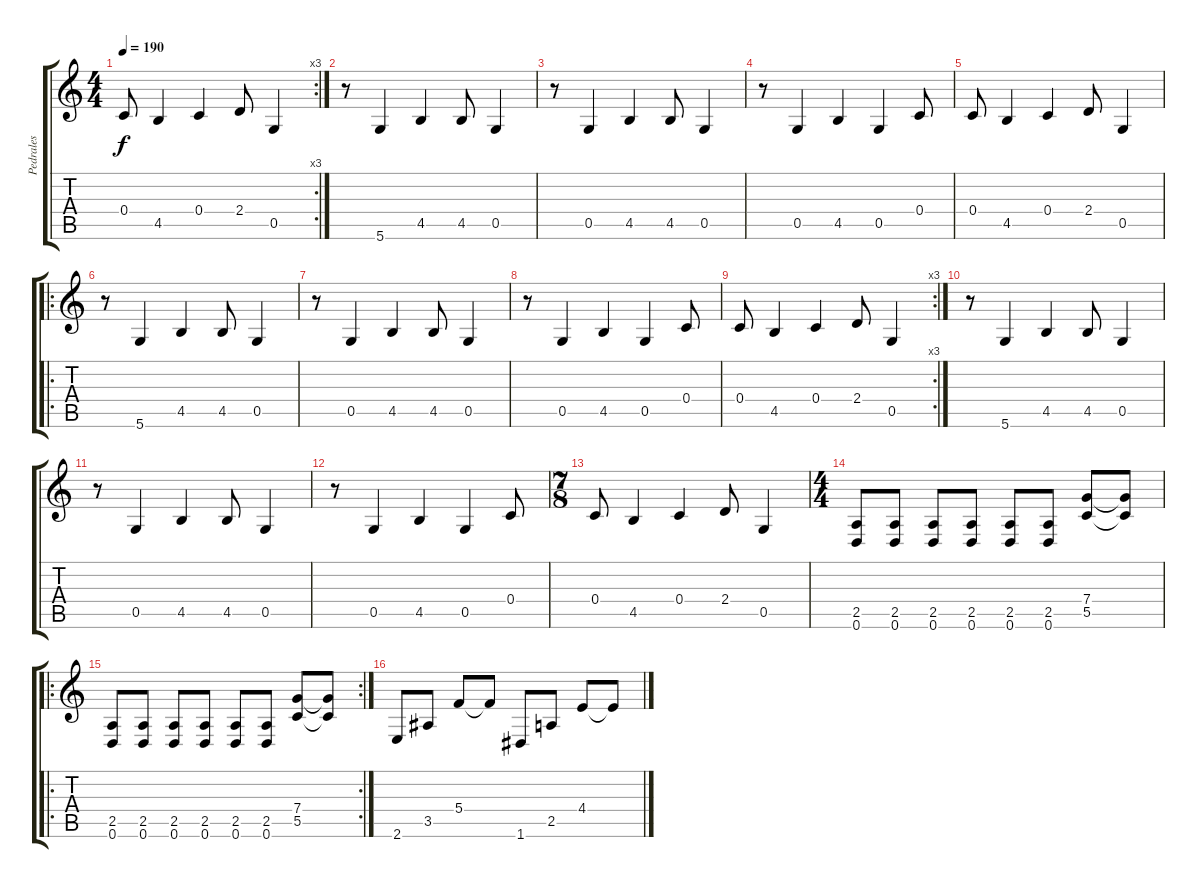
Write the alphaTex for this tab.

\track ("Pedrales" "Pedrales") {instrument acousticguitarsteel}
\staff {score tabs}
\tuning (D4 A3 F3 C3 G2 D2) {hide}
\rc 3
\ts (4 4)
\tempo 190
\clef g2
\ks c
0.4.8{dy f} 4.5.4 0.4.4 2.4.8 0.5.4 |
r.8 5.6.4 4.5.4 4.5.8 0.5.4 |
r.8 0.5.4 4.5.4 4.5.8 0.5.4 |
r.8 0.5.4 4.5.4 0.5.4 0.4.8 |
0.4.8 4.5.4 0.4.4 2.4.8 0.5.4 |
\ro
r.8 5.6.4 4.5.4 4.5.8 0.5.4 |
r.8 0.5.4 4.5.4 4.5.8 0.5.4 |
r.8 0.5.4 4.5.4 0.5.4 0.4.8 |
\rc 3
0.4.8 4.5.4 0.4.4 2.4.8 0.5.4 |
r.8 5.6.4 4.5.4 4.5.8 0.5.4 |
r.8 0.5.4 4.5.4 4.5.8 0.5.4 |
r.8 0.5.4 4.5.4 0.5.4 0.4.8 |
\ts (7 8)
0.4.8 4.5.4 0.4.4 2.4.8 0.5.4 |
\ts (4 4)
(2.5 0.6).8 (2.5 0.6).8 (2.5 0.6).8 (2.5 0.6).8 (2.5 0.6).8 (2.5 0.6).8 (7.4 5.5).8 (7.4{t} 5.5{t}).8 |
\ro
\rc 2
(2.5 0.6).8 (2.5 0.6).8 (2.5 0.6).8 (2.5 0.6).8 (2.5 0.6).8 (2.5 0.6).8 (7.4 5.5).8 (7.4{t} 5.5{t}).8 |
2.6.8 3.5.8 5.4.8 5.4{t}.8 1.6.8 2.5.8 4.4.8 4.4{t}.8
